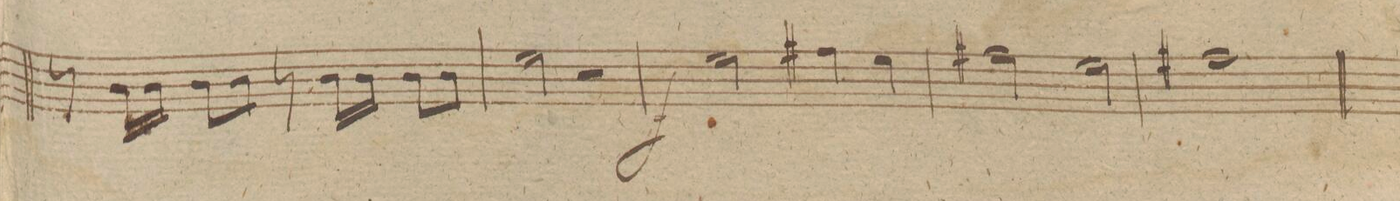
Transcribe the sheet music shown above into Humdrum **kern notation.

**kern	**dynam
*I"Corno 1mo in A.	*
*clefG2	*
*k[f#c#g#]	*
*met(c)	*
*M4/4	*
8r	.
16g#/LL	.
16g#/JJ	.
8g#/L	.
8g#/J	.
8r	.
16g#/LL	.
16g#/JJ	.
8g#/L	.
8g#/J	.
=11	=11
2cc#\	.
2r	.
=12	=12
2cc#\	f
*4\right	*
4dd#X\	.
4cc#\	.
=13	=13
2dd#X\	.
2cc#\	.
=14	=14
1dd#X\	.
=15	=15
*-	*-
